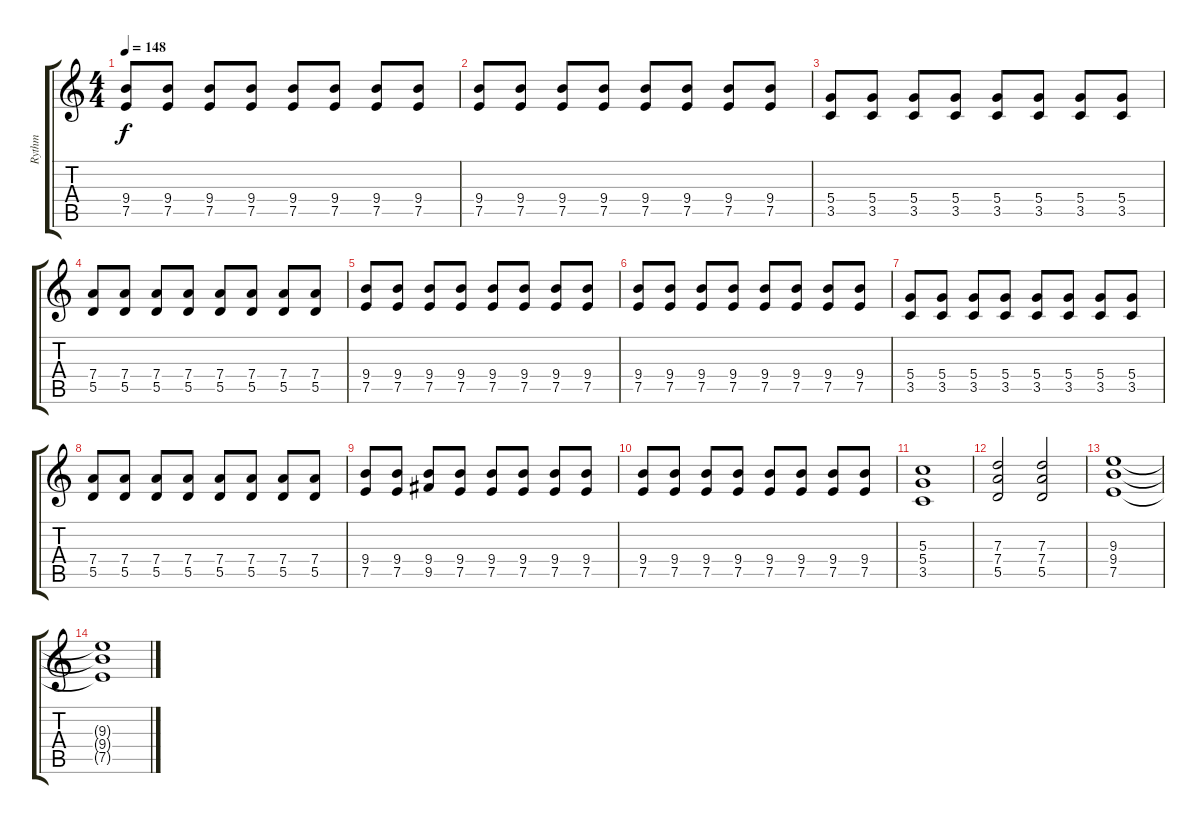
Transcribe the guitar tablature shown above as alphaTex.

\track ("Rythm" "Rythm") {instrument distortionguitar}
\staff {score tabs}
\tuning (E4 B3 G3 D3 A2 E2) {hide}
\ts (4 4)
\tempo 148
\clef g2
\ks c
(9.4 7.5).8{dy f} (9.4 7.5).8 (9.4 7.5).8 (9.4 7.5).8 (9.4 7.5).8 (9.4 7.5).8 (9.4 7.5).8 (9.4 7.5).8 |
(9.4 7.5).8 (9.4 7.5).8 (9.4 7.5).8 (9.4 7.5).8 (9.4 7.5).8 (9.4 7.5).8 (9.4 7.5).8 (9.4 7.5).8 |
(5.4 3.5).8 (5.4 3.5).8 (5.4 3.5).8 (5.4 3.5).8 (5.4 3.5).8 (5.4 3.5).8 (5.4 3.5).8 (5.4 3.5).8 |
(7.4 5.5).8 (7.4 5.5).8 (7.4 5.5).8 (7.4 5.5).8 (7.4 5.5).8 (7.4 5.5).8 (7.4 5.5).8 (7.4 5.5).8 |
(9.4 7.5).8 (9.4 7.5).8 (9.4 7.5).8 (9.4 7.5).8 (9.4 7.5).8 (9.4 7.5).8 (9.4 7.5).8 (9.4 7.5).8 |
(9.4 7.5).8 (9.4 7.5).8 (9.4 7.5).8 (9.4 7.5).8 (9.4 7.5).8 (9.4 7.5).8 (9.4 7.5).8 (9.4 7.5).8 |
(5.4 3.5).8 (5.4 3.5).8 (5.4 3.5).8 (5.4 3.5).8 (5.4 3.5).8 (5.4 3.5).8 (5.4 3.5).8 (5.4 3.5).8 |
(7.4 5.5).8 (7.4 5.5).8 (7.4 5.5).8 (7.4 5.5).8 (7.4 5.5).8 (7.4 5.5).8 (7.4 5.5).8 (7.4 5.5).8 |
(9.4 7.5).8 (9.4 7.5).8 (9.4 9.5).8 (9.4 7.5).8 (9.4 7.5).8 (9.4 7.5).8 (9.4 7.5).8 (9.4 7.5).8 |
(9.4 7.5).8 (9.4 7.5).8 (9.4 7.5).8 (9.4 7.5).8 (9.4 7.5).8 (9.4 7.5).8 (9.4 7.5).8 (9.4 7.5).8 |
(5.3 5.4 3.5).1 |
(7.3 7.4 5.5).2 (7.3 7.4 5.5).2 |
(9.3 9.4 7.5).1 |
(9.3{t} 9.4{t} 7.5{t}).1
